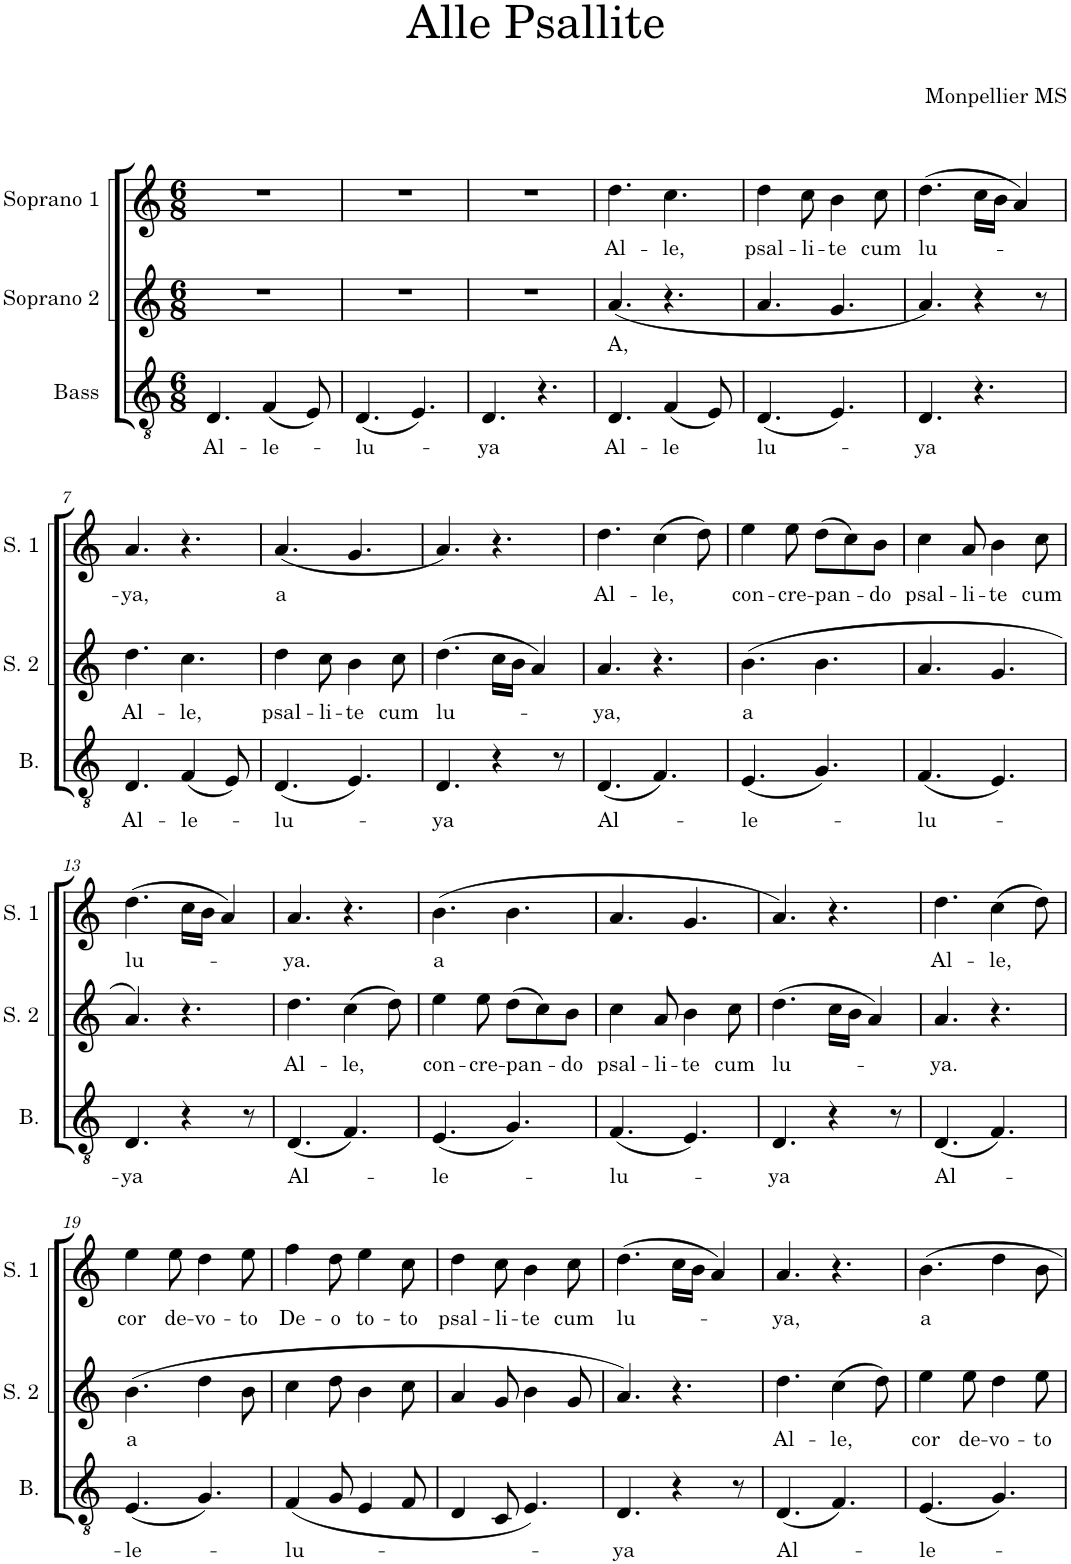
**kern	**text	**kern	**text	**kern	**text
*part3	*part3	*part2	*part2	*part1	*part1
*staff3	*staff3	*staff2	*staff2	*staff1	*staff1
*I"Bass	*	*I"Soprano 2	*	*I"Soprano 1	*
*I'B.	*	*I'S. 2	*	*I'S. 1	*
*clefGv2	*	*clefG2	*	*clefG2	*
*k[]	*	*k[]	*	*k[]	*
*M6/8	*	*M6/8	*	*M6/8	*
=1	=1	=1	=1	=1	=1
!	!LO:LY:b	!	!	!	!
4.D/	Al-	2.r	.	2.r	.
!	!LO:LY:b	!	!	!	!
(4F/	-le-	.	.	.	.
8E/)	.	.	.	.	.
=2	=2	=2	=2	=2	=2
!	!LO:LY:b	!	!	!	!
(4.D/	-lu-	2.r	.	2.r	.
4.E/)	.	.	.	.	.
=3	=3	=3	=3	=3	=3
!	!LO:LY:b	!	!	!	!
4.D/	-ya	2.r	.	2.r	.
4.r	.	.	.	.	.
=4	=4	=4	=4	=4	=4
!	!LO:LY:b	!	!LO:LY:b	!	!LO:LY:b
4.D/	Al-	(4.a/	A,	4.dd\	Al-
!	!LO:LY:b	!	!	!	!LO:LY:b
(4F/	-le	4.r	.	4.cc\	-le,
8E/)	.	.	.	.	.
=5	=5	=5	=5	=5	=5
!	!LO:LY:b	!	!	!	!LO:LY:b
(4.D/	-lu-	4.a/	.	4dd\	psal-
!	!	!	!	!	!LO:LY:b
.	.	.	.	8cc\	-li-
!	!	!	!	!	!LO:LY:b
4.E/)	.	4.g/	.	4b\	-te
!	!	!	!	!	!LO:LY:b
.	.	.	.	8cc\	cum
=6	=6	=6	=6	=6	=6
!	!LO:LY:b	!	!	!	!LO:LY:b
4.D/	-ya	4.a/)	.	(4.dd\	lu-
4.r	.	4r	.	16cc\LL	.
.	.	.	.	16b\JJ	.
.	.	.	.	4a/)	.
.	.	8r	.	.	.
!!LO:LB:g=z
=7	=7	=7	=7	=7	=7
!	!LO:LY:b	!	!LO:LY:b	!	!LO:LY:b
4.D/	Al-	4.dd\	Al-	4.a/	-ya,
!	!LO:LY:b	!	!LO:LY:b	!	!
(4F/	-le-	4.cc\	-le,	4.r	.
8E/)	.	.	.	.	.
=8	=8	=8	=8	=8	=8
!	!LO:LY:b	!	!LO:LY:b	!	!LO:LY:b
(4.D/	-lu-	4dd\	psal-	(4.a/	a
!	!	!	!LO:LY:b	!	!
.	.	8cc\	-li-	.	.
!	!	!	!LO:LY:b	!	!
4.E/)	.	4b\	-te	4.g/	.
!	!	!	!LO:LY:b	!	!
.	.	8cc\	cum	.	.
=9	=9	=9	=9	=9	=9
!	!LO:LY:b	!	!LO:LY:b	!	!
4.D/	-ya	(4.dd\	lu-	4.a/)	.
4r	.	16cc\LL	.	4.r	.
.	.	16b\JJ	.	.	.
.	.	4a/)	.	.	.
8r	.	.	.	.	.
=10	=10	=10	=10	=10	=10
!	!LO:LY:b	!	!LO:LY:b	!	!LO:LY:b
(4.D/	Al-	4.a/	-ya,	4.dd\	Al-
!	!	!	!	!	!LO:LY:b
4.F/)	.	4.r	.	(4cc\	-le,
.	.	.	.	8dd\)	.
=11	=11	=11	=11	=11	=11
!	!LO:LY:b	!	!LO:LY:b	!	!LO:LY:b
(4.E/	-le-	(4.b\	a	4ee\	con-
!	!	!	!	!	!LO:LY:b
.	.	.	.	8ee\	-cre-
!	!	!	!	!	!LO:LY:b
4.G/)	.	4.b\	.	(8dd\L	-pan-
.	.	.	.	8cc\)	.
!	!	!	!	!	!LO:LY:b
.	.	.	.	8b\J	-do
=12	=12	=12	=12	=12	=12
!	!LO:LY:b	!	!	!	!LO:LY:b
(4.F/	-lu-	4.a/	.	4cc\	psal-
!	!	!	!	!	!LO:LY:b
.	.	.	.	8a/	-li-
!	!	!	!	!	!LO:LY:b
4.E/)	.	4.g/	.	4b\	-te
!	!	!	!	!	!LO:LY:b
.	.	.	.	8cc\	cum
!!LO:LB:g=z
=13	=13	=13	=13	=13	=13
!	!LO:LY:b	!	!	!	!LO:LY:b
4.D/	-ya	4.a/)	.	(4.dd\	lu-
4r	.	4.r	.	16cc\LL	.
.	.	.	.	16b\JJ	.
.	.	.	.	4a/)	.
8r	.	.	.	.	.
=14	=14	=14	=14	=14	=14
!	!LO:LY:b	!	!LO:LY:b	!	!LO:LY:b
(4.D/	Al-	4.dd\	Al-	4.a/	-ya.
!	!	!	!LO:LY:b	!	!
4.F/)	.	(4cc\	-le,	4.r	.
.	.	8dd\)	.	.	.
=15	=15	=15	=15	=15	=15
!	!LO:LY:b	!	!LO:LY:b	!	!LO:LY:b
(4.E/	-le-	4ee\	con-	(4.b\	a
!	!	!	!LO:LY:b	!	!
.	.	8ee\	-cre-	.	.
!	!	!	!LO:LY:b	!	!
4.G/)	.	(8dd\L	-pan-	4.b\	.
.	.	8cc\)	.	.	.
!	!	!	!LO:LY:b	!	!
.	.	8b\J	-do	.	.
=16	=16	=16	=16	=16	=16
!	!LO:LY:b	!	!LO:LY:b	!	!
(4.F/	-lu-	4cc\	psal-	4.a/	.
!	!	!	!LO:LY:b	!	!
.	.	8a/	-li-	.	.
!	!	!	!LO:LY:b	!	!
4.E/)	.	4b\	-te	4.g/	.
!	!	!	!LO:LY:b	!	!
.	.	8cc\	cum	.	.
=17	=17	=17	=17	=17	=17
!	!LO:LY:b	!	!LO:LY:b	!	!
4.D/	-ya	(4.dd\	lu-	4.a/)	.
4r	.	16cc\LL	.	4.r	.
.	.	16b\JJ	.	.	.
.	.	4a/)	.	.	.
8r	.	.	.	.	.
=18	=18	=18	=18	=18	=18
!	!LO:LY:b	!	!LO:LY:b	!	!LO:LY:b
(4.D/	Al-	4.a/	-ya.	4.dd\	Al-
!	!	!	!	!	!LO:LY:b
4.F/)	.	4.r	.	(4cc\	-le,
.	.	.	.	8dd\)	.
!!LO:LB:g=z
=19	=19	=19	=19	=19	=19
!	!LO:LY:b	!	!LO:LY:b	!	!LO:LY:b
(4.E/	-le-	(4.b\	a	4ee\	cor
!	!	!	!	!	!LO:LY:b
.	.	.	.	8ee\	de-
!	!	!	!	!	!LO:LY:b
4.G/)	.	4dd\	.	4dd\	-vo-
!	!	!	!	!	!LO:LY:b
.	.	8b\	.	8ee\	-to
=20	=20	=20	=20	=20	=20
!	!LO:LY:b	!	!	!	!LO:LY:b
(4F/	-lu-	4cc\	.	4ff\	De-
!	!	!	!	!	!LO:LY:b
8G/	.	8dd\	.	8dd\	-o
!	!	!	!	!	!LO:LY:b
4E/	.	4b\	.	4ee\	to-
!	!	!	!	!	!LO:LY:b
8F/	.	8cc\	.	8cc\	-to
=21	=21	=21	=21	=21	=21
!	!	!	!	!	!LO:LY:b
4D/	.	4a/	.	4dd\	psal-
!	!	!	!	!	!LO:LY:b
8C/	.	8g/	.	8cc\	-li-
!	!	!	!	!	!LO:LY:b
4.E/)	.	4b\	.	4b\	-te
!	!	!	!	!	!LO:LY:b
.	.	8g/	.	8cc\	cum
=22	=22	=22	=22	=22	=22
!	!LO:LY:b	!	!	!	!LO:LY:b
4.D/	-ya	4.a/)	.	(4.dd\	lu-
4r	.	4.r	.	16cc\LL	.
.	.	.	.	16b\JJ	.
.	.	.	.	4a/)	.
8r	.	.	.	.	.
=23	=23	=23	=23	=23	=23
!	!LO:LY:b	!	!LO:LY:b	!	!LO:LY:b
(4.D/	Al-	4.dd\	Al-	4.a/	-ya,
!	!	!	!LO:LY:b	!	!
4.F/)	.	(4cc\	-le,	4.r	.
.	.	8dd\)	.	.	.
=24	=24	=24	=24	=24	=24
!	!LO:LY:b	!	!LO:LY:b	!	!LO:LY:b
(4.E/	-le-	4ee\	cor	4.b\	a
!	!	!	!LO:LY:b	!	!
.	.	8ee\	de-	.	.
!	!	!	!LO:LY:b	!	!
4.G/)	.	4dd\	-vo-	4dd\	.
!	!	!	!LO:LY:b	!	!
.	.	8ee\	-to	8b\	.
=	=	=	=	=	=
*-	*-	*-	*-	*-	*-
